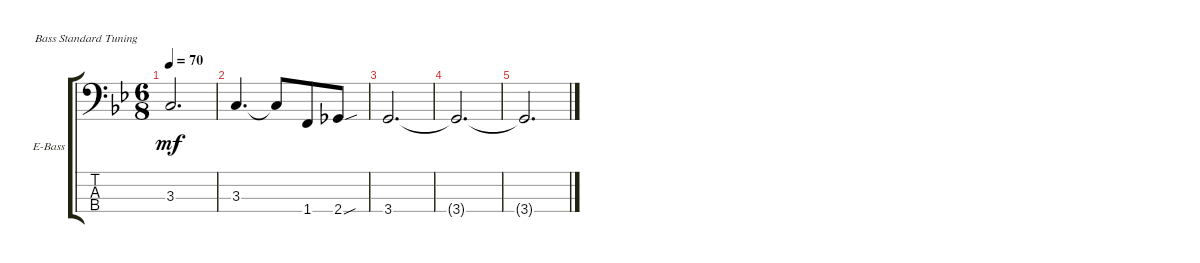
\defaultSystemsLayout 4
\bracketExtendMode groupsimilarinstruments
\firstSystemTrackNameOrientation horizontal
\otherSystemsTrackNameOrientation horizontal
\track ("Electric Bass" "E-Bass") {instrument electricbassfinger}
\staff {score tabs}
\tuning (G2 D2 A1 E1)
\ts (6 8)
\tempo 70
\clef f4
\scale
0.333333
\ks gminor
3.3.2{d dy mf} |
\scale
0.333333 3.3.4{d} 3.3{t}.8 1.4.8 2.4{sou}.8 |
\scale
0.333333 3.4.2{d} |
\scale
0.333333 3.4{t}.2{d} |
\scale
0.333333 3.4{t}.2{d}
